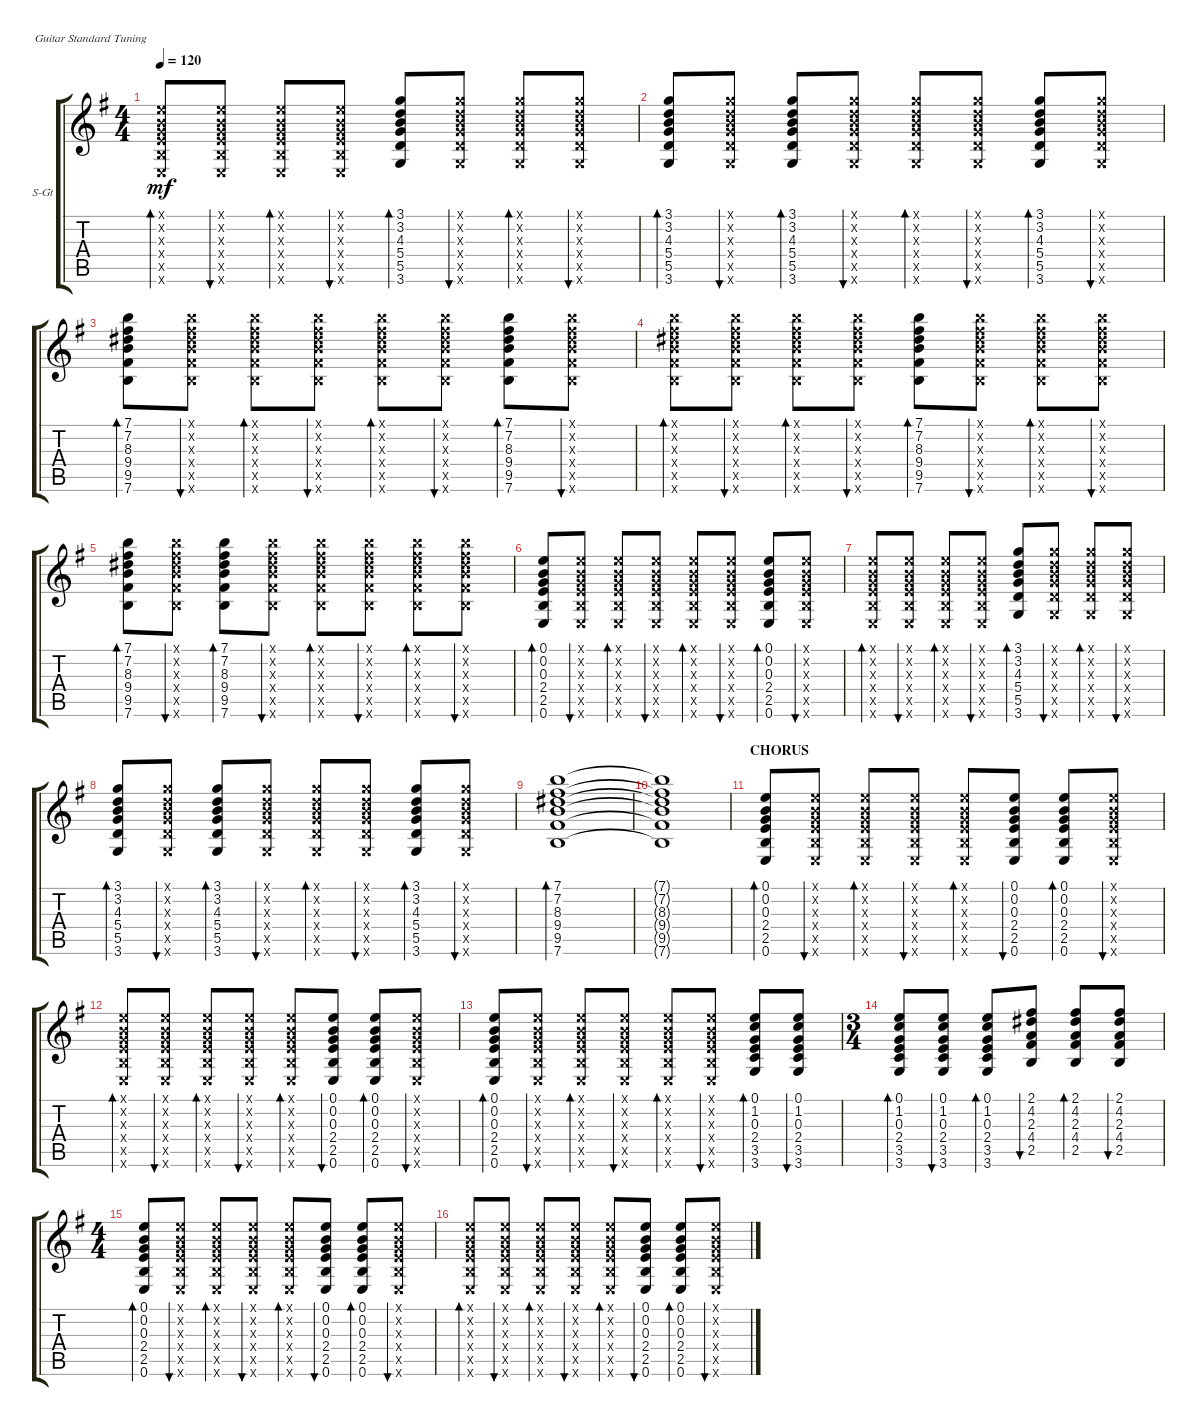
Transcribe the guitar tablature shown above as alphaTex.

\defaultSystemsLayout 4
\bracketExtendMode groupsimilarinstruments
\firstSystemTrackNameOrientation horizontal
\otherSystemsTrackNameOrientation horizontal
\track ("Steel Guitar" "S-Gt") {instrument acousticguitarsteel}
\staff {score tabs}
\tuning (E4 B3 G3 D3 A2 E2)
\ts (4 4)
\tempo 120
\clef g2
\ks eminor
(0.6{x} 2.5{x} 2.4{x} 0.3{x} 0.2{x} 0.1{x}).8{bd 30 dy mf} (0.6{x} 2.5{x} 2.4{x} 0.3{x} 0.2{x} 0.1{x}).8{bu 30} (0.6{x} 2.5{x} 2.4{x} 0.3{x} 0.2{x} 0.1{x}).8{bd 30} (0.6{x} 2.5{x} 2.4{x} 0.3{x} 0.2{x} 0.1{x}).8{bu 30} (3.6 5.5 5.4 4.3 3.2 3.1).8{bd 30} (3.6{x} 5.5{x} 5.4{x} 4.3{x} 3.2{x} 3.1{x}).8{bu 30} (3.6{x} 5.5{x} 5.4{x} 4.3{x} 3.2{x} 3.1{x}).8{bd 30} (3.6{x} 5.5{x} 5.4{x} 4.3{x} 3.2{x} 3.1{x}).8{bu 30} |
(3.6 5.5 5.4 4.3 3.2 3.1).8{bd 30} (3.6{x} 5.5{x} 5.4{x} 4.3{x} 3.2{x} 3.1{x}).8{bu 30} (3.6 5.5 5.4 4.3 3.2 3.1).8{bd 30} (3.6{x} 5.5{x} 5.4{x} 4.3{x} 3.2{x} 3.1{x}).8{bu 30} (3.6{x} 5.5{x} 5.4{x} 4.3{x} 3.2{x} 3.1{x}).8{bd 30} (3.6{x} 5.5{x} 5.4{x} 4.3{x} 3.2{x} 3.1{x}).8{bu 30} (3.6 5.5 5.4 4.3 3.2 3.1).8{bd 30} (3.6{x} 5.5{x} 5.4{x} 4.3{x} 3.2{x} 3.1{x}).8{bu 30} |
(7.6 9.5 9.4 8.3 7.2 7.1).8{bd 30} (7.6{x} 9.5{x} 9.4{x} 8.3{x} 7.2{x} 7.1{x}).8{bu 30} (7.6{x} 9.5{x} 9.4{x} 8.3{x} 7.2{x} 7.1{x}).8{bd 30} (7.6{x} 9.5{x} 9.4{x} 8.3{x} 7.2{x} 7.1{x}).8{bu 30} (7.6{x} 9.5{x} 9.4{x} 8.3{x} 7.2{x} 7.1{x}).8{bd 30} (7.6{x} 9.5{x} 9.4{x} 8.3{x} 7.2{x} 7.1{x}).8{bu 30} (7.6 9.5 9.4 8.3 7.2 7.1).8{bd 30} (7.6{x} 9.5{x} 9.4{x} 8.3{x} 7.2{x} 7.1{x}).8{bu 30} |
(7.6{x} 9.5{x} 9.4{x} 8.3{x} 7.2{x} 7.1{x}).8{bd 30} (7.6{x} 9.5{x} 9.4{x} 8.3{x} 7.2{x} 7.1{x}).8{bu 30} (7.6{x} 9.5{x} 9.4{x} 8.3{x} 7.2{x} 7.1{x}).8{bd 30} (7.6{x} 9.5{x} 9.4{x} 8.3{x} 7.2{x} 7.1{x}).8{bu 30} (7.6 9.5 9.4 8.3 7.2 7.1).8{bd 30} (7.6{x} 9.5{x} 9.4{x} 8.3{x} 7.2{x} 7.1{x}).8{bu 30} (7.6{x} 9.5{x} 9.4{x} 8.3{x} 7.2{x} 7.1{x}).8{bd 30} (7.6{x} 9.5{x} 9.4{x} 8.3{x} 7.2{x} 7.1{x}).8{bu 30} |
(7.6 9.5 9.4 8.3 7.2 7.1).8{bd 30} (7.6{x} 9.5{x} 9.4{x} 8.3{x} 7.2{x} 7.1{x}).8{bu 30} (7.6 9.5 9.4 8.3 7.2 7.1).8{bd 30} (7.6{x} 9.5{x} 9.4{x} 8.3{x} 7.2{x} 7.1{x}).8{bu 30} (7.6{x} 9.5{x} 9.4{x} 8.3{x} 7.2{x} 7.1{x}).8{bd 30} (7.6{x} 9.5{x} 9.4{x} 8.3{x} 7.2{x} 7.1{x}).8{bu 30} (7.6{x} 9.5{x} 9.4{x} 8.3{x} 7.2{x} 7.1{x}).8{bd 30} (7.6{x} 9.5{x} 9.4{x} 8.3{x} 7.2{x} 7.1{x}).8{bu 30} |
(0.6 2.5 2.4 0.3 0.2 0.1).8{bd 30} (0.6{x} 2.5{x} 2.4{x} 0.3{x} 0.2{x} 0.1{x}).8{bu 30} (0.6{x} 2.5{x} 2.4{x} 0.3{x} 0.2{x} 0.1{x}).8{bd 30} (0.6{x} 2.5{x} 2.4{x} 0.3{x} 0.2{x} 0.1{x}).8{bu 30} (0.6{x} 2.5{x} 2.4{x} 0.3{x} 0.2{x} 0.1{x}).8{bd 30} (0.6{x} 2.5{x} 2.4{x} 0.3{x} 0.2{x} 0.1{x}).8{bu 30} (0.6 2.5 2.4 0.3 0.2 0.1).8{bd 30} (0.6{x} 2.5{x} 2.4{x} 0.3{x} 0.2{x} 0.1{x}).8{bu 30} |
(0.6{x} 2.5{x} 2.4{x} 0.3{x} 0.2{x} 0.1{x}).8{bd 30} (0.6{x} 2.5{x} 2.4{x} 0.3{x} 0.2{x} 0.1{x}).8{bu 30} (0.6{x} 2.5{x} 2.4{x} 0.3{x} 0.2{x} 0.1{x}).8{bd 30} (0.6{x} 2.5{x} 2.4{x} 0.3{x} 0.2{x} 0.1{x}).8{bu 30} (3.6 5.5 5.4 4.3 3.2 3.1).8{bd 30} (3.6{x} 5.5{x} 5.4{x} 4.3{x} 3.2{x} 3.1{x}).8{bu 30} (3.6{x} 5.5{x} 5.4{x} 4.3{x} 3.2{x} 3.1{x}).8{bd 30} (3.6{x} 5.5{x} 5.4{x} 4.3{x} 3.2{x} 3.1{x}).8{bu 30} |
(3.6 5.5 5.4 4.3 3.2 3.1).8{bd 30} (3.6{x} 5.5{x} 5.4{x} 4.3{x} 3.2{x} 3.1{x}).8{bu 30} (3.6 5.5 5.4 4.3 3.2 3.1).8{bd 30} (3.6{x} 5.5{x} 5.4{x} 4.3{x} 3.2{x} 3.1{x}).8{bu 30} (3.6{x} 5.5{x} 5.4{x} 4.3{x} 3.2{x} 3.1{x}).8{bd 30} (3.6{x} 5.5{x} 5.4{x} 4.3{x} 3.2{x} 3.1{x}).8{bu 30} (3.6 5.5 5.4 4.3 3.2 3.1).8{bd 30} (3.6{x} 5.5{x} 5.4{x} 4.3{x} 3.2{x} 3.1{x}).8{bu 30} |
(7.6 9.5 9.4 8.3 7.2 7.1).1{bd 30} |
(7.6{t} 9.5{t} 9.4{t} 8.3{t} 7.2{t} 7.1{t}).1 |
\section ("" "CHORUS ")
(0.6 2.5 2.4 0.3 0.2 0.1).8{bd 30} (0.6{x} 2.5{x} 2.4{x} 0.3{x} 0.2{x} 0.1{x}).8{bu 30} (0.6{x} 2.5{x} 2.4{x} 0.3{x} 0.2{x} 0.1{x}).8{bd 30} (0.6{x} 2.5{x} 2.4{x} 0.3{x} 0.2{x} 0.1{x}).8{bu 30} (0.6{x} 2.5{x} 2.4{x} 0.3{x} 0.2{x} 0.1{x}).8{bd 30} (0.6 2.5 2.4 0.3 0.2 0.1).8{bu 30} (0.6 2.5 2.4 0.3 0.2 0.1).8{bd 30} (0.6{x} 2.5{x} 2.4{x} 0.3{x} 0.2{x} 0.1{x}).8{bu 30} |
(0.6{x} 2.5{x} 2.4{x} 0.3{x} 0.2{x} 0.1{x}).8{bd 30} (0.6{x} 2.5{x} 2.4{x} 0.3{x} 0.2{x} 0.1{x}).8{bu 30} (0.6{x} 2.5{x} 2.4{x} 0.3{x} 0.2{x} 0.1{x}).8{bd 30} (0.6{x} 2.5{x} 2.4{x} 0.3{x} 0.2{x} 0.1{x}).8{bu 30} (0.6{x} 2.5{x} 2.4{x} 0.3{x} 0.2{x} 0.1{x}).8{bd 30} (0.6 2.5 2.4 0.3 0.2 0.1).8{bu 30} (0.6 2.5 2.4 0.3 0.2 0.1).8{bd 30} (0.6{x} 2.5{x} 2.4{x} 0.3{x} 0.2{x} 0.1{x}).8{bu 30} |
(0.6 2.5 2.4 0.3 0.2 0.1).8{bd 30} (0.6{x} 2.5{x} 2.4{x} 0.3{x} 0.2{x} 0.1{x}).8{bu 30} (0.6{x} 2.5{x} 2.4{x} 0.3{x} 0.2{x} 0.1{x}).8{bd 30} (0.6{x} 2.5{x} 2.4{x} 0.3{x} 0.2{x} 0.1{x}).8{bu 30} (0.6{x} 2.5{x} 2.4{x} 0.3{x} 0.2{x} 0.1{x}).8{bd 30} (0.6{x} 2.5{x} 2.4{x} 0.3{x} 0.2{x} 0.1{x}).8{bu 30} (3.6 3.5 2.4 0.3 1.2 0.1).8{bd 30} (3.6 3.5 2.4 0.3 1.2 0.1).8{bu 30} |
\ts (3 4)
(3.6 3.5 2.4 0.3 1.2 0.1).8{bd 30} (3.6 3.5 2.4 0.3 1.2 0.1).8{bu 30} (3.6 3.5 2.4 0.3 1.2 0.1).8{bd 30} (2.5 4.4 2.3 4.2 2.1).8{bu 30} (2.5 4.4 2.3 4.2 2.1).8{bd 30} (2.5 4.4 2.3 4.2 2.1).8{bu 30} |
\ts (4 4)
(0.6 2.5 2.4 0.3 0.2 0.1).8{bd 30} (0.6{x} 2.5{x} 2.4{x} 0.3{x} 0.2{x} 0.1{x}).8{bu 30} (0.6{x} 2.5{x} 2.4{x} 0.3{x} 0.2{x} 0.1{x}).8{bd 30} (0.6{x} 2.5{x} 2.4{x} 0.3{x} 0.2{x} 0.1{x}).8{bu 30} (0.6{x} 2.5{x} 2.4{x} 0.3{x} 0.2{x} 0.1{x}).8{bd 30} (0.6 2.5 2.4 0.3 0.2 0.1).8{bu 30} (0.6 2.5 2.4 0.3 0.2 0.1).8{bd 30} (0.6{x} 2.5{x} 2.4{x} 0.3{x} 0.2{x} 0.1{x}).8{bu 30} |
(0.6{x} 2.5{x} 2.4{x} 0.3{x} 0.2{x} 0.1{x}).8{bd 30} (0.6{x} 2.5{x} 2.4{x} 0.3{x} 0.2{x} 0.1{x}).8{bu 30} (0.6{x} 2.5{x} 2.4{x} 0.3{x} 0.2{x} 0.1{x}).8{bd 30} (0.6{x} 2.5{x} 2.4{x} 0.3{x} 0.2{x} 0.1{x}).8{bu 30} (0.6{x} 2.5{x} 2.4{x} 0.3{x} 0.2{x} 0.1{x}).8{bd 30} (0.6 2.5 2.4 0.3 0.2 0.1).8{bu 30} (0.6 2.5 2.4 0.3 0.2 0.1).8{bd 30} (0.6{x} 2.5{x} 2.4{x} 0.3{x} 0.2{x} 0.1{x}).8{bu 30}
